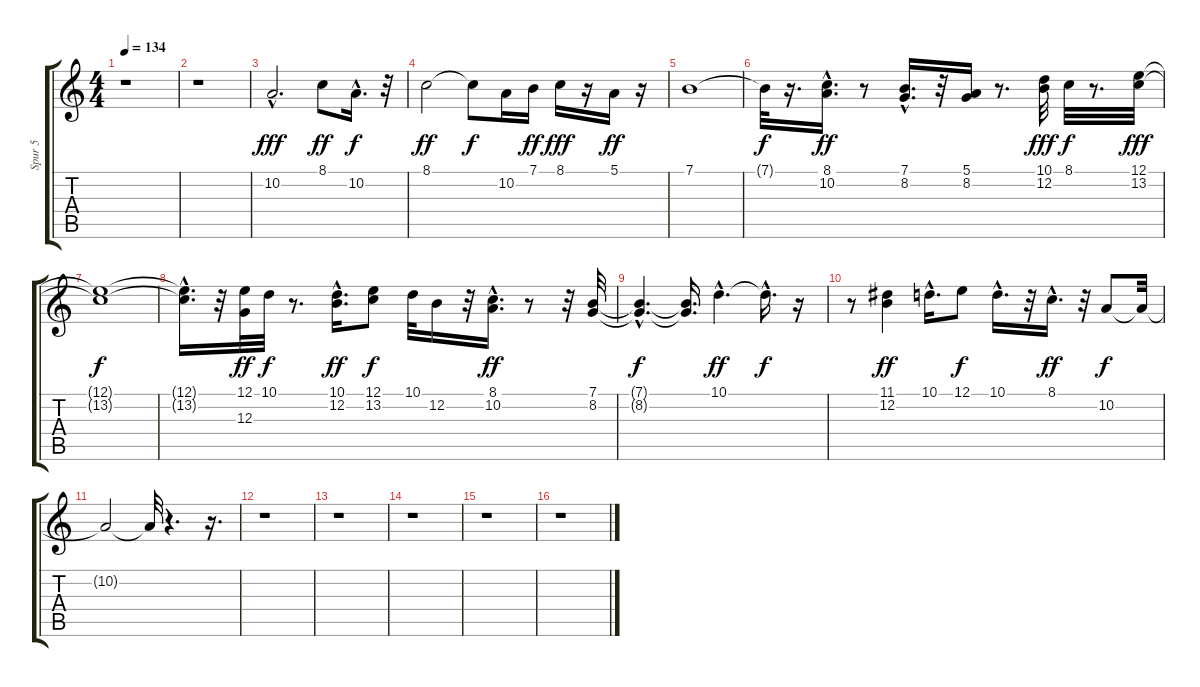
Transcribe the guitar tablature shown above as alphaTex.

\track ("Spur 5" "Spur 5") {instrument brasssection}
\staff {score tabs}
\tuning (E4 B3 G3 D3 A2 E2) {hide}
\ts (4 4)
\tempo 134
\clef g2
\ks c
r.1{dy fff instrument brasssection} |
r.1 |
10.2{hac}.2{d} 8.1.8{dy ff} 10.2{hac}.16{d dy f} r.32 |
8.1.2{dy ff} 8.1{t}.8{dy f} 10.2.16 7.1.16{dy ff} 8.1.16{dy fff} r.16 5.1.16{dy ff} r.16 |
7.1.1 |
7.1{t}.32{dy f} r.16{d} (8.1{hac} 10.2).16{d dy ff} r.8 (7.1{hac} 8.2{hac}).16{d} r.32 (5.1 8.2).16 r.8{d} (10.1 12.2).32{dy fff} 8.1.32{dy f} r.8{d} (12.1 13.2).32{dy fff} |
(12.1{t} 13.2{t}).1{dy f} |
(12.1{hac t} 13.2{hac t}).16{d} r.32 (12.1 12.3).32{dy ff} 10.1.32{dy f} r.8{d} (10.1{hac} 12.2{hac}).16{d dy ff} (12.1 13.2).8{dy f} 10.1.32 12.2.16 r.32 (8.1 10.2{hac}).16{d dy ff} r.8 r.32 (7.1 8.2).32 |
(7.1{hac t} 8.2{hac t}).4{d dy f} (7.1{t} 8.2{t}).16{d} 10.1{hac}.4{d dy ff} 10.1{hac t}.16{d dy f} r.16 |
r.8 (11.1 12.2).4{dy ff} 10.1{hac}.16{d} 12.1.8{dy f} 10.1{hac}.16{d} r.32 8.1{hac}.16{d dy ff} r.32 10.2.8{dy f} 10.2{t}.32 |
10.2{t}.2 10.2{t}.32 r.4{d} r.16{d} |
r.1 |
r.1 |
r.1 |
r.1 |
r.1
